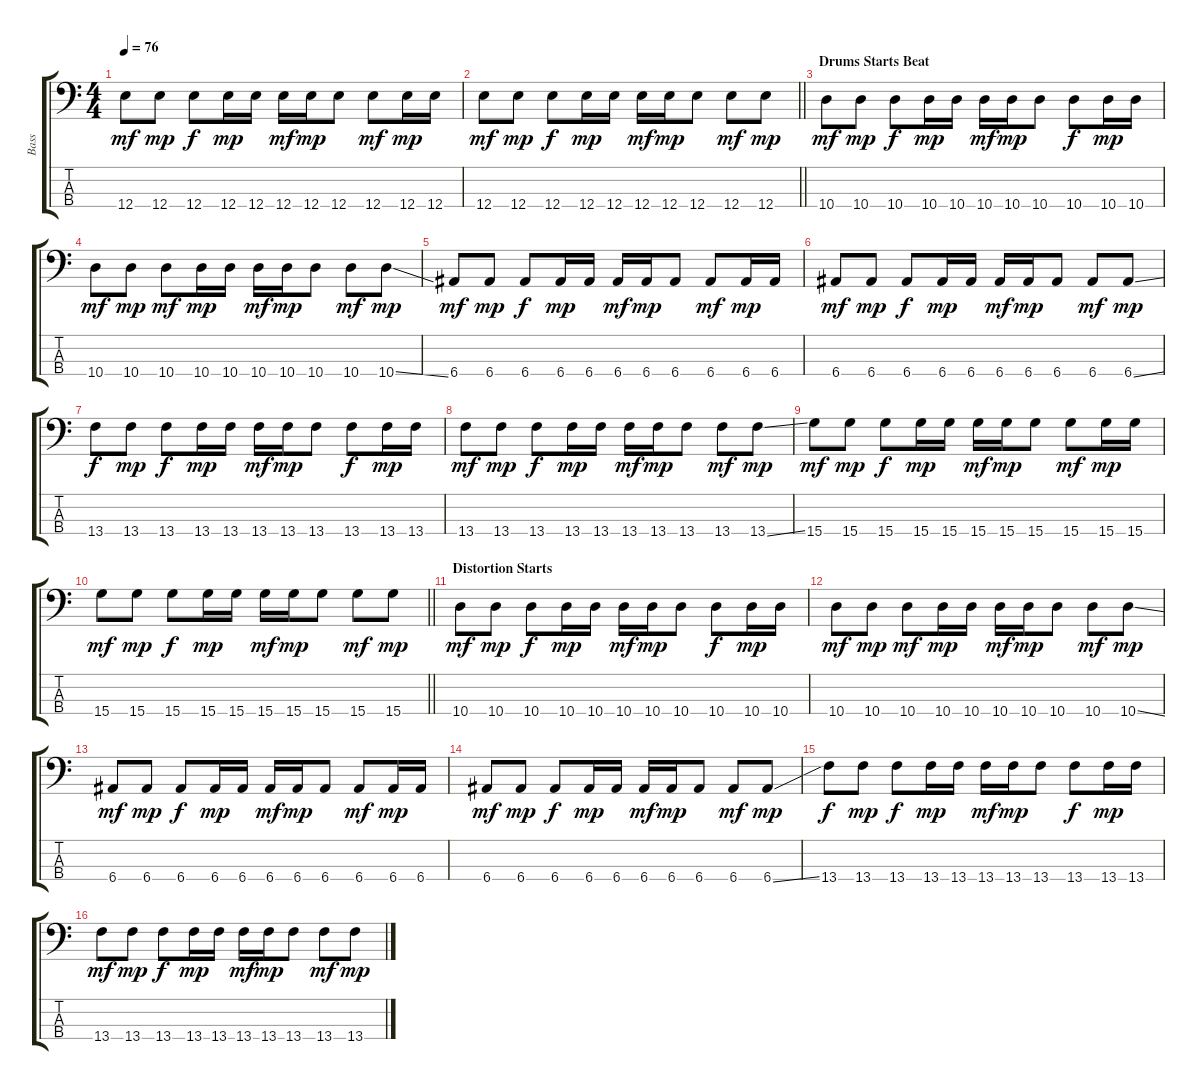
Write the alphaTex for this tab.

\track ("Bass" "Bass") {instrument electricbassfinger}
\staff {score tabs}
\tuning (G2 D2 A1 E1) {hide}
\ts (4 4)
\tempo 76
\clef f4
\ks c
12.4.8{dy mf} 12.4.8{dy mp} 12.4.8{dy f} 12.4.16{dy mp} 12.4.16 12.4.16{dy mf} 12.4.16{dy mp} 12.4.8 12.4.8{dy mf} 12.4.16{dy mp} 12.4.16 |
\barLineRight lightlight
12.4.8{dy mf} 12.4.8{dy mp} 12.4.8{dy f} 12.4.16{dy mp} 12.4.16 12.4.16{dy mf} 12.4.16{dy mp} 12.4.8 12.4.8{dy mf} 12.4.8{dy mp} |
\section ("" "Drums Starts Beat")
10.4.8{dy mf} 10.4.8{dy mp} 10.4.8{dy f} 10.4.16{dy mp} 10.4.16 10.4.16{dy mf} 10.4.16{dy mp} 10.4.8 10.4.8{dy f} 10.4.16{dy mp} 10.4.16 |
10.4.8{dy mf} 10.4.8{dy mp} 10.4.8{dy mf} 10.4.16{dy mp} 10.4.16 10.4.16{dy mf} 10.4.16{dy mp} 10.4.8 10.4.8{dy mf} 10.4{ss}.8{dy mp} |
6.4.8{dy mf} 6.4.8{dy mp} 6.4.8{dy f} 6.4.16{dy mp} 6.4.16 6.4.16{dy mf} 6.4.16{dy mp} 6.4.8 6.4.8{dy mf} 6.4.16{dy mp} 6.4.16 |
6.4.8{dy mf} 6.4.8{dy mp} 6.4.8{dy f} 6.4.16{dy mp} 6.4.16 6.4.16{dy mf} 6.4.16{dy mp} 6.4.8 6.4.8{dy mf} 6.4{ss}.8{dy mp} |
13.4.8{dy f} 13.4.8{dy mp} 13.4.8{dy f} 13.4.16{dy mp} 13.4.16 13.4.16{dy mf} 13.4.16{dy mp} 13.4.8 13.4.8{dy f} 13.4.16{dy mp} 13.4.16 |
13.4.8{dy mf} 13.4.8{dy mp} 13.4.8{dy f} 13.4.16{dy mp} 13.4.16 13.4.16{dy mf} 13.4.16{dy mp} 13.4.8 13.4.8{dy mf} 13.4{ss}.8{dy mp} |
15.4.8{dy mf} 15.4.8{dy mp} 15.4.8{dy f} 15.4.16{dy mp} 15.4.16 15.4.16{dy mf} 15.4.16{dy mp} 15.4.8 15.4.8{dy mf} 15.4.16{dy mp} 15.4.16 |
\barLineRight lightlight
15.4.8{dy mf} 15.4.8{dy mp} 15.4.8{dy f} 15.4.16{dy mp} 15.4.16 15.4.16{dy mf} 15.4.16{dy mp} 15.4.8 15.4.8{dy mf} 15.4.8{dy mp} |
\section ("" "Distortion Starts")
10.4.8{dy mf} 10.4.8{dy mp} 10.4.8{dy f} 10.4.16{dy mp} 10.4.16 10.4.16{dy mf} 10.4.16{dy mp} 10.4.8 10.4.8{dy f} 10.4.16{dy mp} 10.4.16 |
10.4.8{dy mf} 10.4.8{dy mp} 10.4.8{dy mf} 10.4.16{dy mp} 10.4.16 10.4.16{dy mf} 10.4.16{dy mp} 10.4.8 10.4.8{dy mf} 10.4{ss}.8{dy mp} |
6.4.8{dy mf} 6.4.8{dy mp} 6.4.8{dy f} 6.4.16{dy mp} 6.4.16 6.4.16{dy mf} 6.4.16{dy mp} 6.4.8 6.4.8{dy mf} 6.4.16{dy mp} 6.4.16 |
6.4.8{dy mf} 6.4.8{dy mp} 6.4.8{dy f} 6.4.16{dy mp} 6.4.16 6.4.16{dy mf} 6.4.16{dy mp} 6.4.8 6.4.8{dy mf} 6.4{ss}.8{dy mp} |
13.4.8{dy f} 13.4.8{dy mp} 13.4.8{dy f} 13.4.16{dy mp} 13.4.16 13.4.16{dy mf} 13.4.16{dy mp} 13.4.8 13.4.8{dy f} 13.4.16{dy mp} 13.4.16 |
13.4.8{dy mf} 13.4.8{dy mp} 13.4.8{dy f} 13.4.16{dy mp} 13.4.16 13.4.16{dy mf} 13.4.16{dy mp} 13.4.8 13.4.8{dy mf} 13.4{ss}.8{dy mp}
